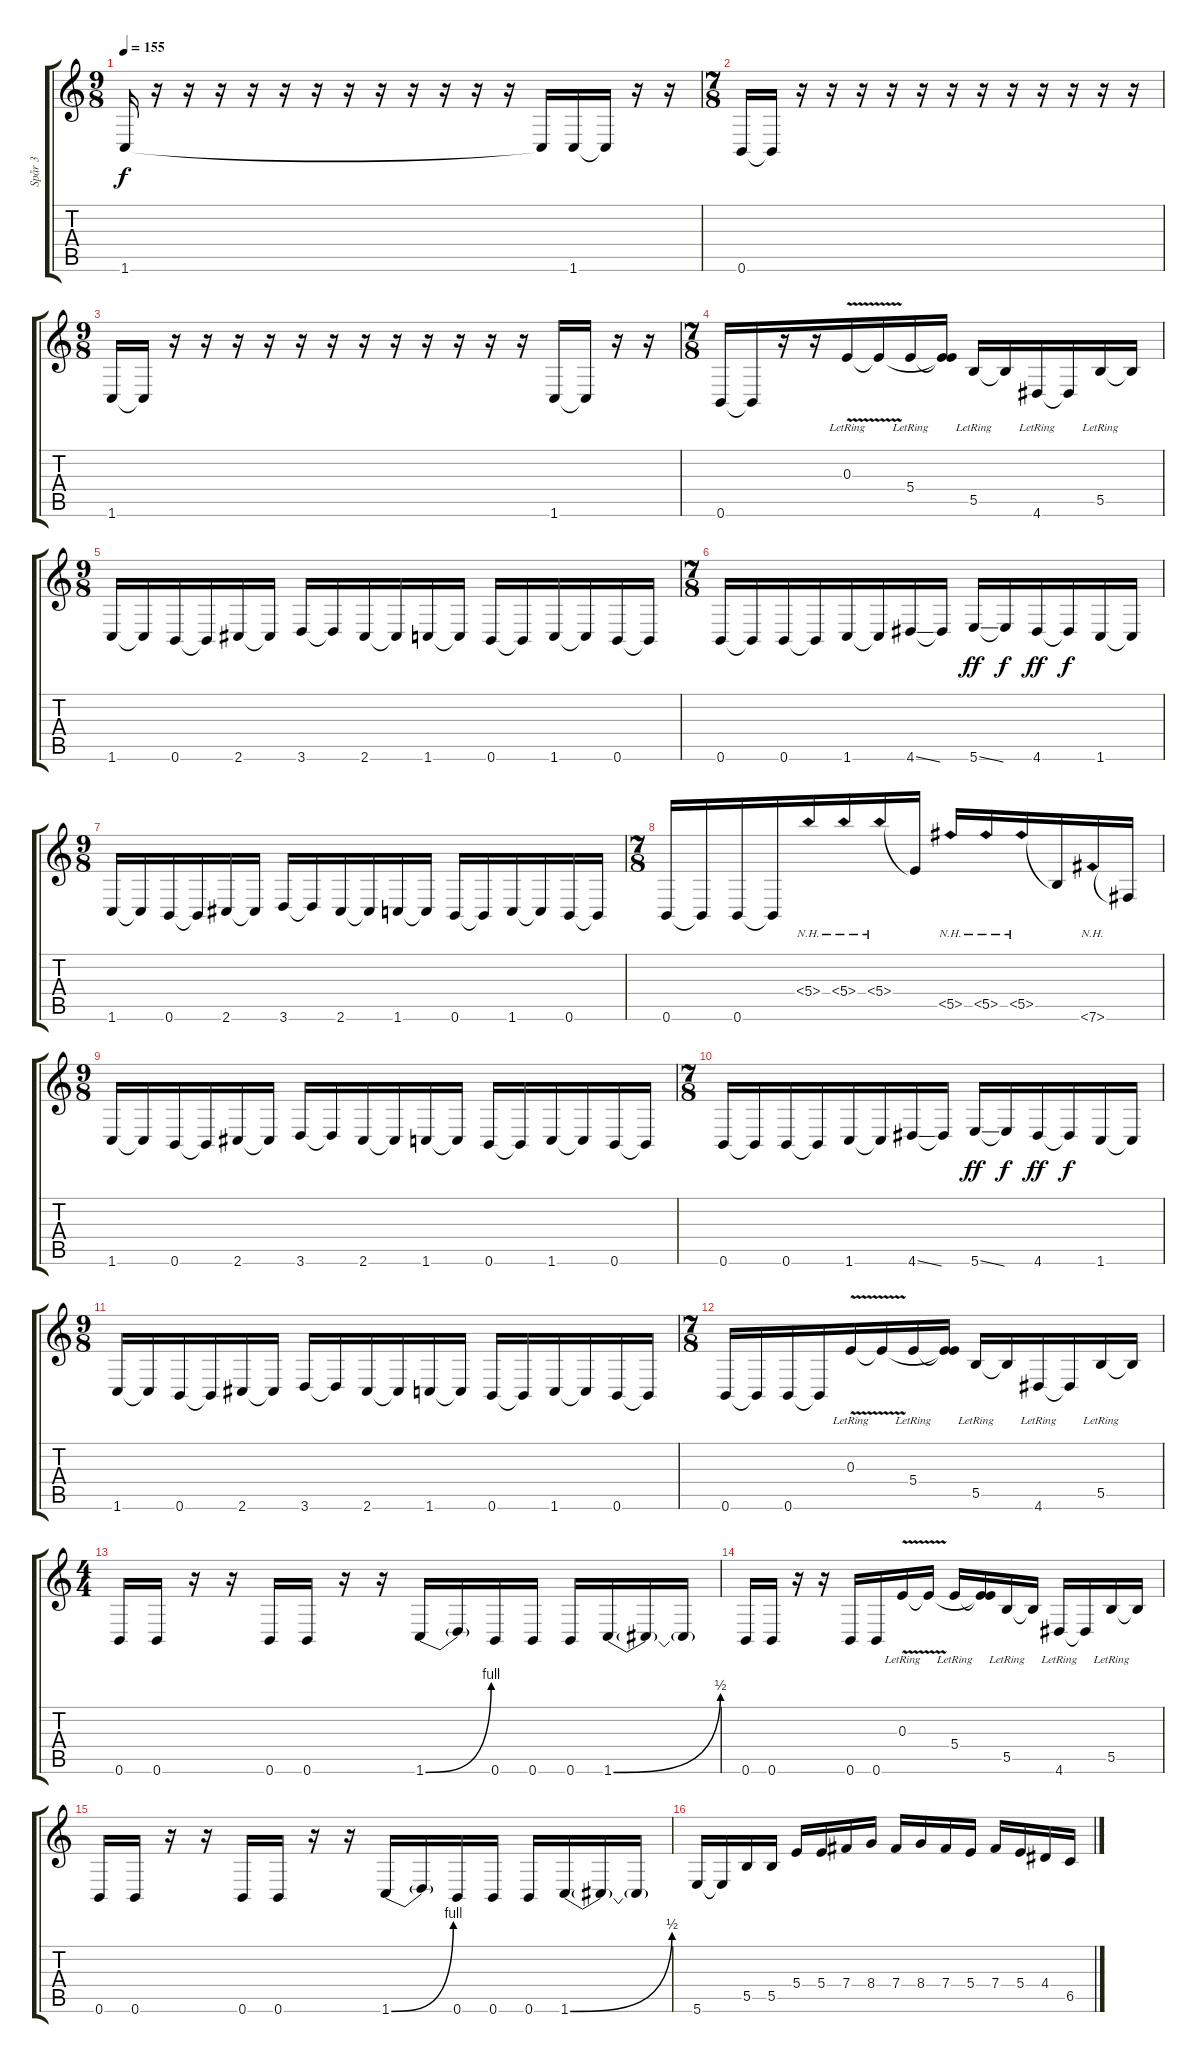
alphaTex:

\track ("Spår 3" "Spår 3") {instrument electricbasspick}
\staff {score tabs}
\tuning (Db4 Ab3 E3 B2 Gb2 B1) {hide}
\ts (9 8)
\tempo 155
\clef g2
\ks c
1.6.16{dy f} r.16 r.16 r.16 r.16 r.16 r.16 r.16 r.16 r.16 r.16 r.16 r.16 1.6{t}.16 1.6.16 1.6{t}.16 r.16 r.16 |
\ts (7 8)
0.6.16 0.6{t}.16 r.16 r.16 r.16 r.16 r.16 r.16 r.16 r.16 r.16 r.16 r.16 r.16 |
\ts (9 8)
1.6.16 1.6{t}.16 r.16 r.16 r.16 r.16 r.16 r.16 r.16 r.16 r.16 r.16 r.16 r.16 1.6.16 1.6{t}.16 r.16 r.16 |
\ts (7 8)
0.6.16 0.6{t}.16 r.16 r.16 0.3{v lr}.16 0.3{t}.16 5.4{lr}.16 (0.3{t} 5.4{t}).16 5.5{lr}.16 5.5{t}.16 4.6{lr}.16 4.6{t}.16 5.5{lr}.16 5.5{t}.16 |
\ts (9 8)
1.6.16 1.6{t}.16 0.6.16 0.6{t}.16 2.6.16 2.6{t}.16 3.6.16 3.6{t}.16 2.6.16 2.6{t}.16 1.6.16 1.6{t}.16 0.6.16 0.6{t}.16 1.6.16 1.6{t}.16 0.6.16 0.6{t}.16 |
\ts (7 8)
0.6.16 0.6{t}.16 0.6.16 0.6{t}.16 1.6.16 1.6{t}.16 4.6{ss}.16 4.6{t}.16 5.6{ss}.16{dy ff} 5.6{t}.16{dy f} 4.6.16{dy ff} 4.6{t}.16{dy f} 1.6.16 1.6{t}.16 |
\ts (9 8)
1.6.16 1.6{t}.16 0.6.16 0.6{t}.16 2.6.16 2.6{t}.16 3.6.16 3.6{t}.16 2.6.16 2.6{t}.16 1.6.16 1.6{t}.16 0.6.16 0.6{t}.16 1.6.16 1.6{t}.16 0.6.16 0.6{t}.16 |
\ts (7 8)
0.6.16 0.6{t}.16 0.6.16 0.6{t}.16 5.4{nh}.16 5.4{nh}.16 5.4{nh}.16 5.4{t}.16 5.5{nh}.16 5.5{nh}.16 5.5{nh}.16 5.5{t}.16 7.6{nh}.16 7.6{t}.16 |
\ts (9 8)
1.6.16 1.6{t}.16 0.6.16 0.6{t}.16 2.6.16 2.6{t}.16 3.6.16 3.6{t}.16 2.6.16 2.6{t}.16 1.6.16 1.6{t}.16 0.6.16 0.6{t}.16 1.6.16 1.6{t}.16 0.6.16 0.6{t}.16 |
\ts (7 8)
0.6.16 0.6{t}.16 0.6.16 0.6{t}.16 1.6.16 1.6{t}.16 4.6{ss}.16 4.6{t}.16 5.6{ss}.16{dy ff} 5.6{t}.16{dy f} 4.6.16{dy ff} 4.6{t}.16{dy f} 1.6.16 1.6{t}.16 |
\ts (9 8)
1.6.16 1.6{t}.16 0.6.16 0.6{t}.16 2.6.16 2.6{t}.16 3.6.16 3.6{t}.16 2.6.16 2.6{t}.16 1.6.16 1.6{t}.16 0.6.16 0.6{t}.16 1.6.16 1.6{t}.16 0.6.16 0.6{t}.16 |
\ts (7 8)
0.6.16 0.6{t}.16 0.6.16 0.6{t}.16 0.3{v lr}.16 0.3{t}.16 5.4{lr}.16 (0.3{t} 5.4{t}).16 5.5{lr}.16 5.5{t}.16 4.6{lr}.16 4.6{t}.16 5.5{lr}.16 5.5{t}.16 |
\ts (4 4)
0.6.16 0.6.16 r.16 r.16 0.6.16 0.6.16 r.16 r.16 1.6{be (bend 0 0 60 4)}.16 1.6{t}.16 0.6.16 0.6.16 0.6.16 1.6{be (bend 0 0 60 2)}.16 1.6{t}.16 1.6{t}.16 |
0.6.16 0.6.16 r.16 r.16 0.6.16 0.6.16 0.3{v lr}.16 0.3{t}.16 5.4{lr}.16 (0.3{t} 5.4{t}).16 5.5{lr}.16 5.5{t}.16 4.6{lr}.16 4.6{t}.16 5.5{lr}.16 5.5{t}.16 |
0.6.16 0.6.16 r.16 r.16 0.6.16 0.6.16 r.16 r.16 1.6{be (bend 0 0 60 4)}.16 1.6{t}.16 0.6.16 0.6.16 0.6.16 1.6{be (bend 0 0 60 2)}.16 1.6{t}.16 1.6{t}.16 |
5.6.16 5.6{t}.16 5.5.16 5.5.16 5.4.16 5.4.16 7.4.16 8.4.16 7.4.16 8.4.16 7.4.16 5.4.16 7.4.16 5.4.16 4.4.16 6.5.16
